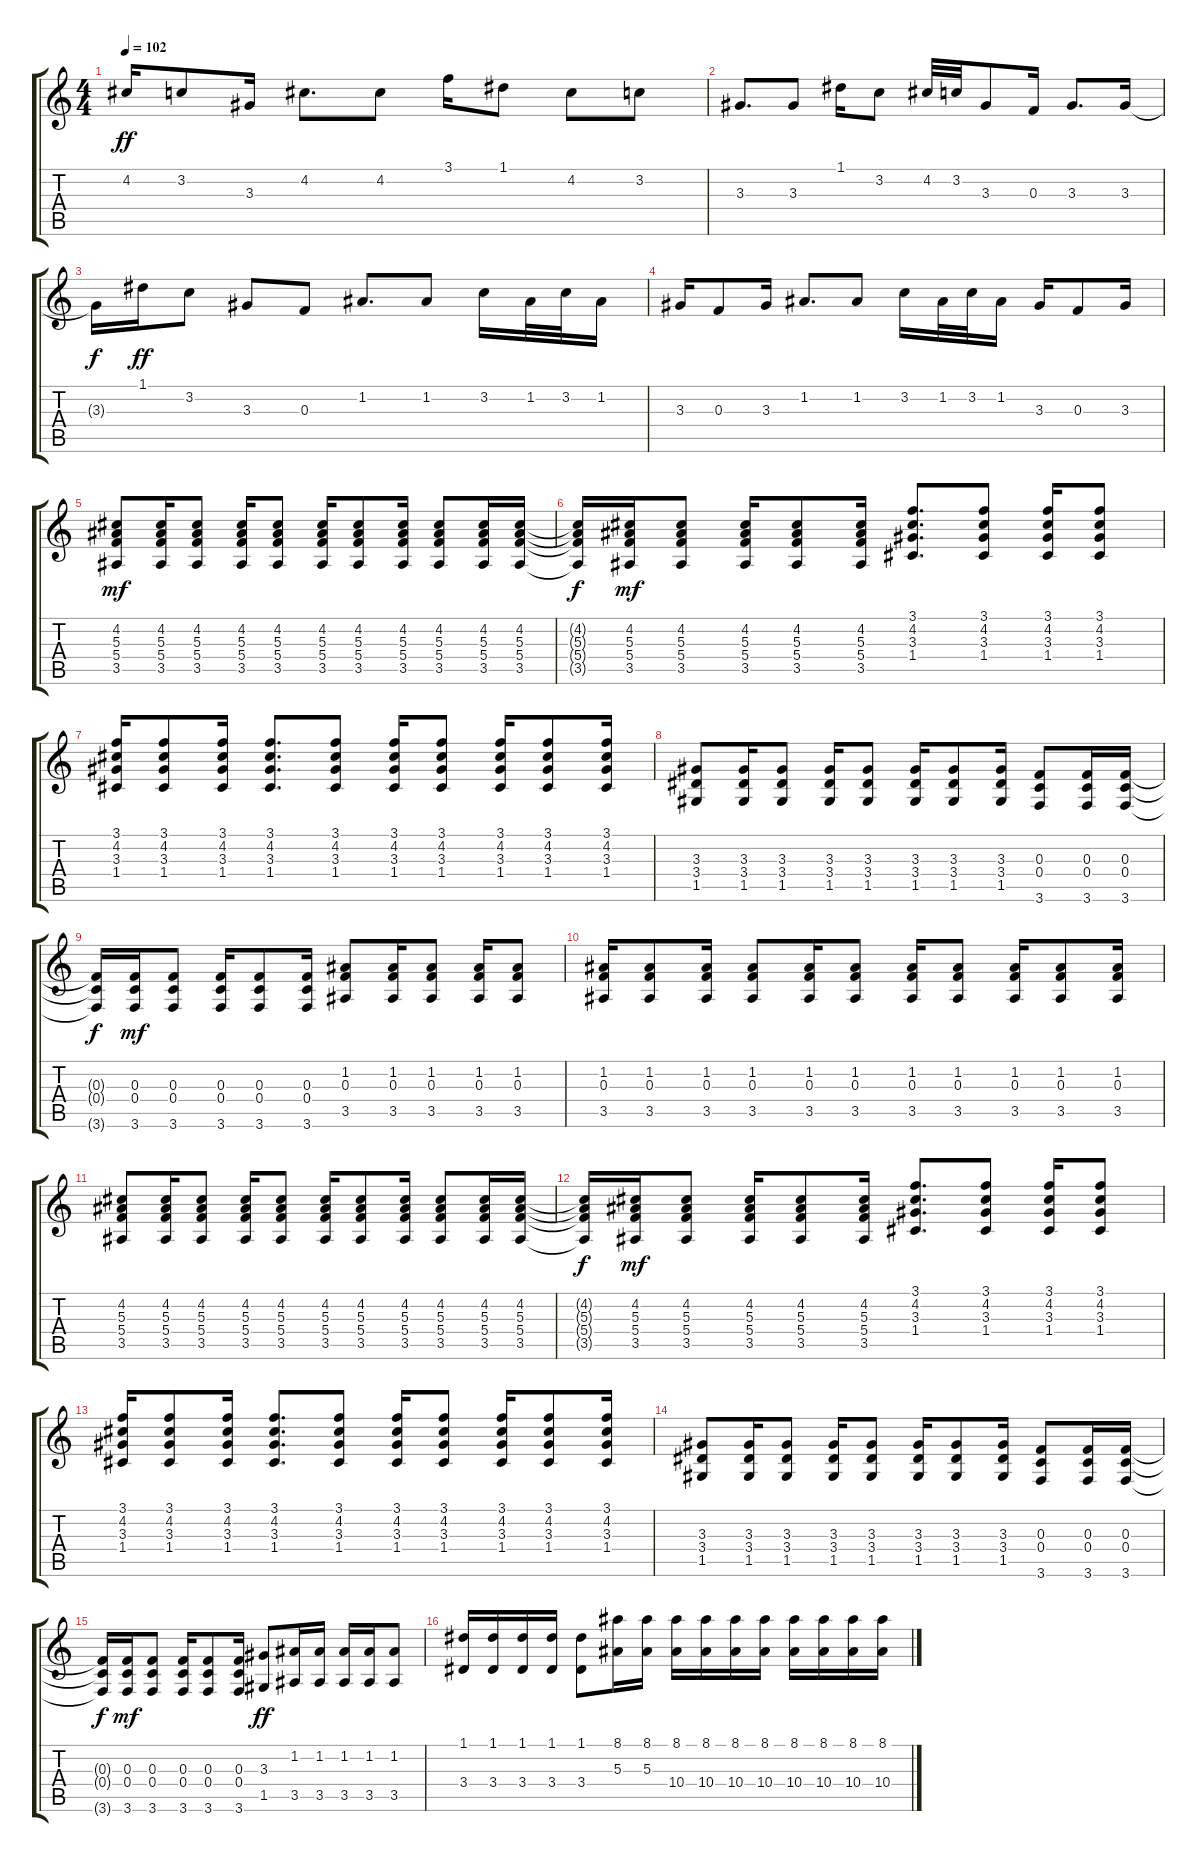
\track "" {instrument distortionguitar}
\staff {score tabs}
\tuning (D4 A3 F3 C3 G2 D2) {hide}
\ts (4 4)
\tempo 102
\clef g2
\ks c
4.2.16{dy ff} 3.2.8 3.3.16 4.2.8{d} 4.2.8 3.1.16 1.1.8 4.2.8 3.2.8 |
3.3.8{d} 3.3.8 1.1.16 3.2.8 4.2.32 3.2.32 3.3.8 0.3.16 3.3.8{d} 3.3.16 |
3.3{t}.16{dy f} 1.1.16{dy ff} 3.2.8 3.3.8 0.3.8 1.2.8{d} 1.2.8 3.2.16 1.2.32 3.2.32 1.2.16 |
3.3.16 0.3.8 3.3.16 1.2.8{d} 1.2.8 3.2.16 1.2.32 3.2.32 1.2.16 3.3.16 0.3.8 3.3.16 |
(4.2 5.3 5.4 3.5).8{dy mf} (4.2 5.3 5.4 3.5).16 (4.2 5.3 5.4 3.5).8 (4.2 5.3 5.4 3.5).16 (4.2 5.3 5.4 3.5).8 (4.2 5.3 5.4 3.5).16 (4.2 5.3 5.4 3.5).8 (4.2 5.3 5.4 3.5).16 (4.2 5.3 5.4 3.5).8 (4.2 5.3 5.4 3.5).16 (4.2 5.3 5.4 3.5).16 |
(4.2{t} 5.3{t} 5.4{t} 3.5{t}).16{dy f} (4.2 5.3 5.4 3.5).16{dy mf} (4.2 5.3 5.4 3.5).8 (4.2 5.3 5.4 3.5).16 (4.2 5.3 5.4 3.5).8 (4.2 5.3 5.4 3.5).16 (3.1 4.2 3.3 1.4).8{d} (3.1 4.2 3.3 1.4).8 (3.1 4.2 3.3 1.4).16 (3.1 4.2 3.3 1.4).8 |
(3.1 4.2 3.3 1.4).16 (3.1 4.2 3.3 1.4).8 (3.1 4.2 3.3 1.4).16 (3.1 4.2 3.3 1.4).8{d} (3.1 4.2 3.3 1.4).8 (3.1 4.2 3.3 1.4).16 (3.1 4.2 3.3 1.4).8 (3.1 4.2 3.3 1.4).16 (3.1 4.2 3.3 1.4).8 (3.1 4.2 3.3 1.4).16 |
(3.3 3.4 1.5).8 (3.3 3.4 1.5).16 (3.3 3.4 1.5).8 (3.3 3.4 1.5).16 (3.3 3.4 1.5).8 (3.3 3.4 1.5).16 (3.3 3.4 1.5).8 (3.3 3.4 1.5).16 (0.3 0.4 3.6).8 (0.3 0.4 3.6).16 (0.3 0.4 3.6).16 |
(0.3{t} 0.4{t} 3.6{t}).16{dy f} (0.3 0.4 3.6).16{dy mf} (0.3 0.4 3.6).8 (0.3 0.4 3.6).16 (0.3 0.4 3.6).8 (0.3 0.4 3.6).16 (1.2 0.3 3.5).8 (1.2 0.3 3.5).16 (1.2 0.3 3.5).8 (1.2 0.3 3.5).16 (1.2 0.3 3.5).8 |
(1.2 0.3 3.5).16 (1.2 0.3 3.5).8 (1.2 0.3 3.5).16 (1.2 0.3 3.5).8 (1.2 0.3 3.5).16 (1.2 0.3 3.5).8 (1.2 0.3 3.5).16 (1.2 0.3 3.5).8 (1.2 0.3 3.5).16 (1.2 0.3 3.5).8 (1.2 0.3 3.5).16 |
(4.2 5.3 5.4 3.5).8 (4.2 5.3 5.4 3.5).16 (4.2 5.3 5.4 3.5).8 (4.2 5.3 5.4 3.5).16 (4.2 5.3 5.4 3.5).8 (4.2 5.3 5.4 3.5).16 (4.2 5.3 5.4 3.5).8 (4.2 5.3 5.4 3.5).16 (4.2 5.3 5.4 3.5).8 (4.2 5.3 5.4 3.5).16 (4.2 5.3 5.4 3.5).16 |
(4.2{t} 5.3{t} 5.4{t} 3.5{t}).16{dy f} (4.2 5.3 5.4 3.5).16{dy mf} (4.2 5.3 5.4 3.5).8 (4.2 5.3 5.4 3.5).16 (4.2 5.3 5.4 3.5).8 (4.2 5.3 5.4 3.5).16 (3.1 4.2 3.3 1.4).8{d} (3.1 4.2 3.3 1.4).8 (3.1 4.2 3.3 1.4).16 (3.1 4.2 3.3 1.4).8 |
(3.1 4.2 3.3 1.4).16 (3.1 4.2 3.3 1.4).8 (3.1 4.2 3.3 1.4).16 (3.1 4.2 3.3 1.4).8{d} (3.1 4.2 3.3 1.4).8 (3.1 4.2 3.3 1.4).16 (3.1 4.2 3.3 1.4).8 (3.1 4.2 3.3 1.4).16 (3.1 4.2 3.3 1.4).8 (3.1 4.2 3.3 1.4).16 |
(3.3 3.4 1.5).8 (3.3 3.4 1.5).16 (3.3 3.4 1.5).8 (3.3 3.4 1.5).16 (3.3 3.4 1.5).8 (3.3 3.4 1.5).16 (3.3 3.4 1.5).8 (3.3 3.4 1.5).16 (0.3 0.4 3.6).8 (0.3 0.4 3.6).16 (0.3 0.4 3.6).16 |
(0.3{t} 0.4{t} 3.6{t}).16{dy f} (0.3 0.4 3.6).16{dy mf} (0.3 0.4 3.6).8 (0.3 0.4 3.6).16 (0.3 0.4 3.6).8 (0.3 0.4 3.6).16 (3.3 1.5).8{dy ff} (1.2 3.5).16 (1.2 3.5).16 (1.2 3.5).16 (1.2 3.5).16 (1.2 3.5).8 |
(1.1 3.4).16 (1.1 3.4).16 (1.1 3.4).16 (1.1 3.4).16 (1.1 3.4).8 (8.1 5.3).16 (8.1 5.3).16 (8.1 10.4).16 (8.1 10.4).16 (8.1 10.4).16 (8.1 10.4).16 (8.1 10.4).16 (8.1 10.4).16 (8.1 10.4).16 (8.1 10.4).16
